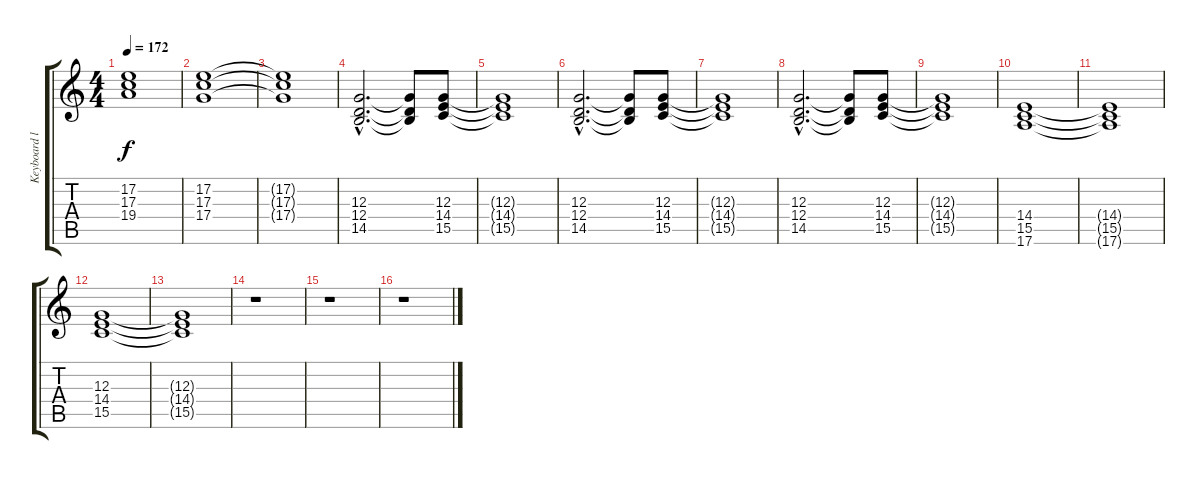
\track ("Keyboard ll" "Keyboard l") {instrument rockorgan}
\staff {score tabs}
\tuning (E4 B3 G3 D3 A2 E2) {hide}
\ts (4 4)
\tempo 172
\clef g2
\ks c
(17.2{t} 17.3{t} 19.4{t}).1{dy f} |
(17.2 17.3 17.4).1 |
(17.2{t} 17.3{t} 17.4{t}).1 |
(12.3{hac} 12.4{hac} 14.5{hac}).2{d} (12.3{t} 12.4{t} 14.5{t}).8 (12.3 14.4 15.5).8 |
(12.3{t} 14.4{t} 15.5{t}).1 |
(12.3{hac} 12.4{hac} 14.5{hac}).2{d} (12.3{t} 12.4{t} 14.5{t}).8 (12.3 14.4 15.5).8 |
(12.3{t} 14.4{t} 15.5{t}).1 |
(12.3{hac} 12.4{hac} 14.5{hac}).2{d} (12.3{t} 12.4{t} 14.5{t}).8 (12.3 14.4 15.5).8 |
(12.3{t} 14.4{t} 15.5{t}).1 |
(14.4 15.5 17.6).1 |
(14.4{t} 15.5{t} 17.6{t}).1 |
(12.3 14.4 15.5).1 |
(12.3{t} 14.4{t} 15.5{t}).1 |
r.1 |
r.1 |
r.1
